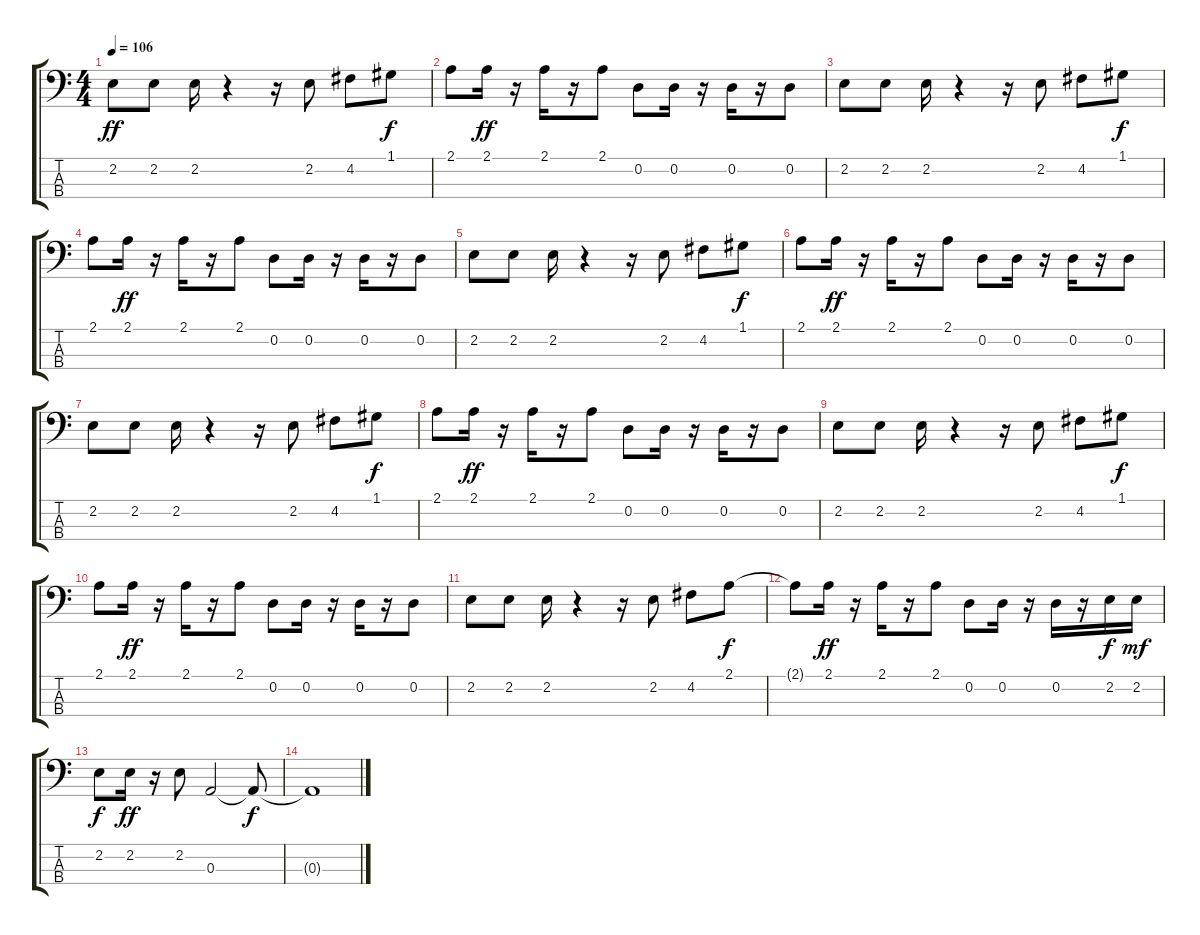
\track "" {instrument electricbassfinger}
\staff {score tabs}
\tuning (G2 D2 A1 E1) {hide}
\ts (4 4)
\tempo 106
\clef f4
\ks c
2.2.8{dy ff} 2.2.8 2.2.16 r.4 r.16 2.2.8 4.2.8 1.1.8{dy f} |
2.1.8 2.1.16{dy ff} r.16 2.1.16 r.16 2.1.8 0.2.8 0.2.16 r.16 0.2.16 r.16 0.2.8 |
2.2.8 2.2.8 2.2.16 r.4 r.16 2.2.8 4.2.8 1.1.8{dy f} |
2.1.8 2.1.16{dy ff} r.16 2.1.16 r.16 2.1.8 0.2.8 0.2.16 r.16 0.2.16 r.16 0.2.8 |
2.2.8 2.2.8 2.2.16 r.4 r.16 2.2.8 4.2.8 1.1.8{dy f} |
2.1.8 2.1.16{dy ff} r.16 2.1.16 r.16 2.1.8 0.2.8 0.2.16 r.16 0.2.16 r.16 0.2.8 |
2.2.8 2.2.8 2.2.16 r.4 r.16 2.2.8 4.2.8 1.1.8{dy f} |
2.1.8 2.1.16{dy ff} r.16 2.1.16 r.16 2.1.8 0.2.8 0.2.16 r.16 0.2.16 r.16 0.2.8 |
2.2.8 2.2.8 2.2.16 r.4 r.16 2.2.8 4.2.8 1.1.8{dy f} |
2.1.8 2.1.16{dy ff} r.16 2.1.16 r.16 2.1.8 0.2.8 0.2.16 r.16 0.2.16 r.16 0.2.8 |
2.2.8 2.2.8 2.2.16 r.4 r.16 2.2.8 4.2.8 2.1.8{dy f} |
2.1{t}.8 2.1.16{dy ff} r.16 2.1.16 r.16 2.1.8 0.2.8 0.2.16 r.16 0.2.16 r.16 2.2.16{dy f} 2.2.16{dy mf} |
2.2.8{dy f} 2.2.16{dy ff} r.16 2.2.8 0.3.2 0.3{t}.8{dy f} |
0.3{t}.1
